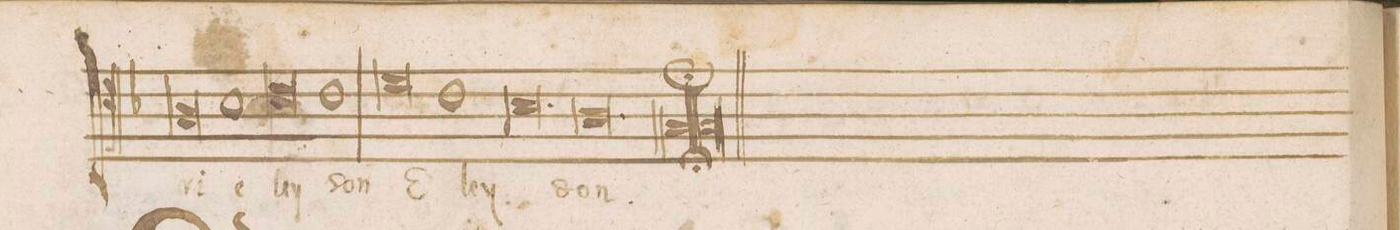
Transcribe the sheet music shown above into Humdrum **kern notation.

**kern	**text
*I"ALTVS	*
*clefC4	*
*k[b-]	*
*M3/1	*
0A	-ri-
1B-	-e
=74	=74
0c	ley-
1c	-son
=75	=75
0d	E-
1c	-le-
=76	=76
0.B-	-y-
=77	=77
0.A	-son.
=78	=78
0G;;	.
1ryy	.
=79	=79
1%3ryy	.
==	==
*-	*-
